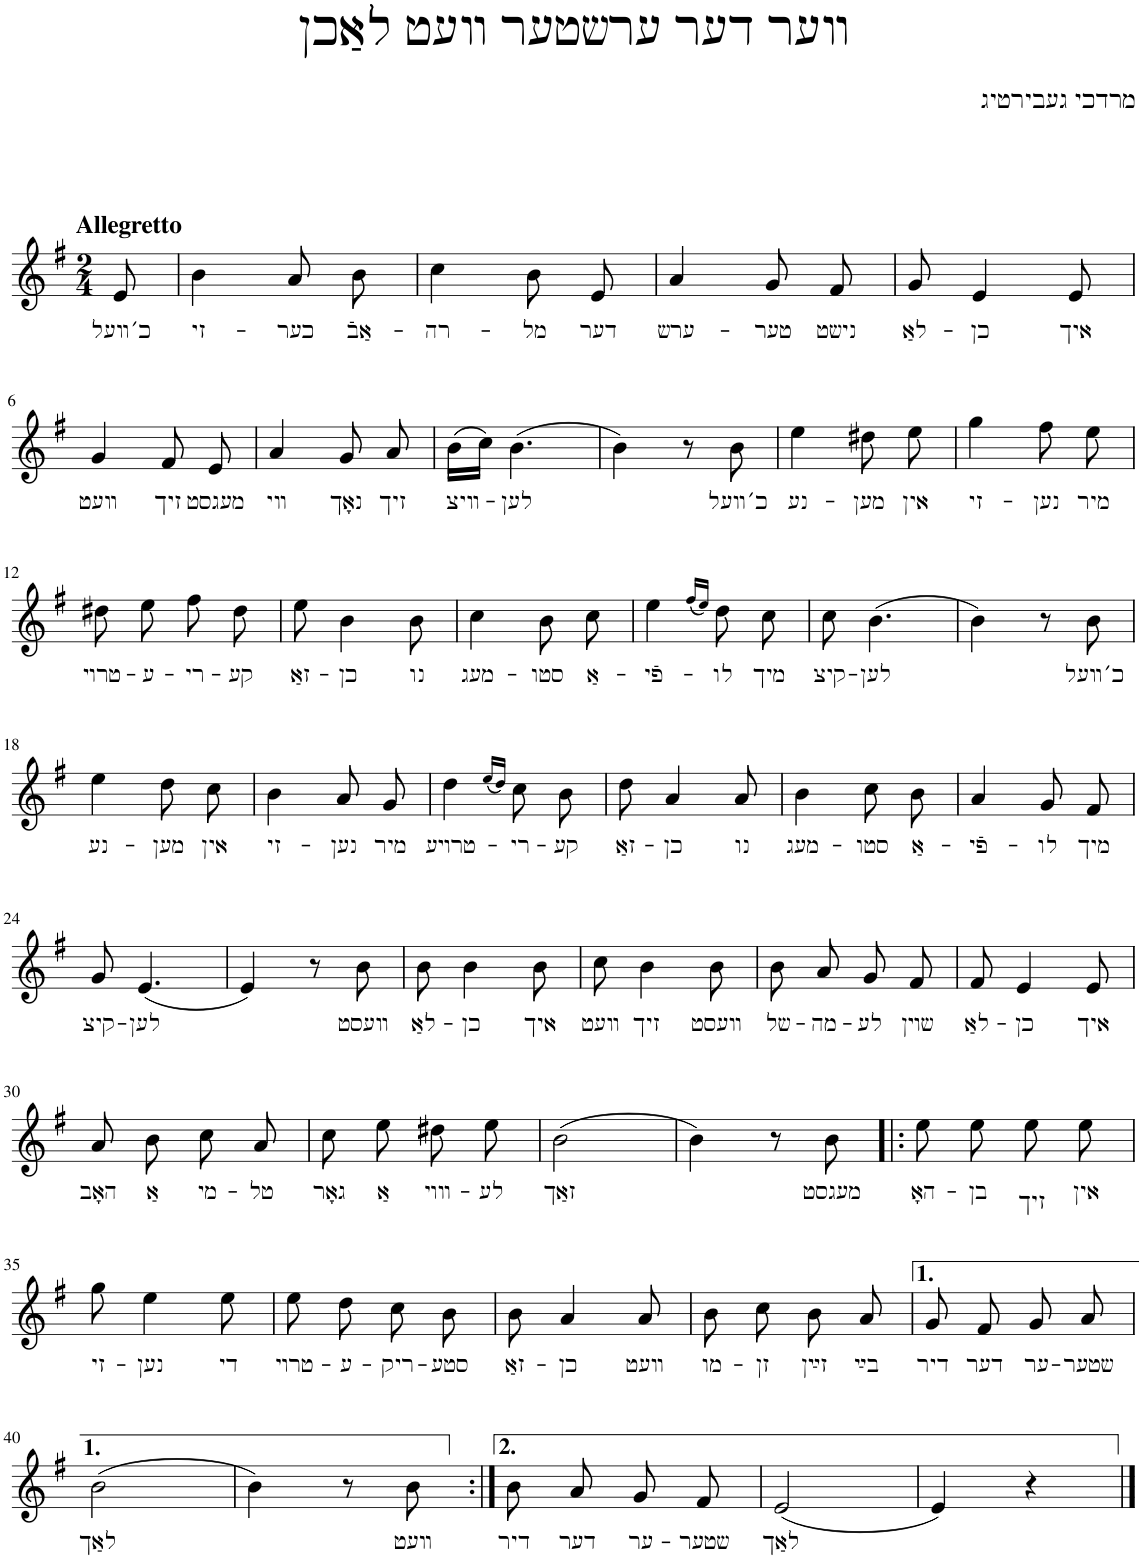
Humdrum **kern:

**kern	**text
*part1	*part1
*staff1	*staff1
*I"Piano	*
*I'Pno.	*
*clefG2	*
*k[f#]	*
*M2/4	*
=1	=1
!LO:TX:a:B:t=Allegretto	!
!	!LO:LY:b
8e/	כ׳װעל
=2	=2
!	!LO:LY:b
4b\	זי-
!	!LO:LY:b
8a/	-כער
!	!LO:LY:b
8b\	אַבֿ-
=3	=3
!	!LO:LY:b
4cc\	-רה-
!	!LO:LY:b
8b\	-מל
!	!LO:LY:b
8e/	דער
=4	=4
!	!LO:LY:b
4a/	ערש-
!	!LO:LY:b
8g/	-טער
!	!LO:LY:b
8f#/	נישט
=5	=5
!	!LO:LY:b
8g/	לאַ-
!	!LO:LY:b
4e/	-כן
!	!LO:LY:b
8e/	איך
!!LO:LB:g=z
=6	=6
!	!LO:LY:b
4g/	װעט
!	!LO:LY:b
8f#/	זיך
!	!LO:LY:b
8e/	מעגסט
=7	=7
!	!LO:LY:b
4a/	װי
!	!LO:LY:b
8g/	נאָך
!	!LO:LY:b
8a/	זיך
=8	=8
!	!LO:LY:b
(16b\LL	װיצ-
16cc\JJ)	.
!	!LO:LY:b
(4.b\	-לען
=9	=9
4b\)	.
8r	.
!	!LO:LY:b
8b\	כ׳װעל
=10	=10
!	!LO:LY:b
4ee\	נע-
!	!LO:LY:b
8dd#X\	-מען
!	!LO:LY:b
8ee\	אין
=11	=11
!	!LO:LY:b
4gg\	זי-
!	!LO:LY:b
8ff#\	-נען
!	!LO:LY:b
8ee\	מיר
!!LO:LB:g=z
=12	=12
!	!LO:LY:b
8dd#X\	טרױ-
!	!LO:LY:b
8ee\	-ע-
!	!LO:LY:b
8ff#\	-רי-
!	!LO:LY:b
8dd#\	-קע
=13	=13
!	!LO:LY:b
8ee\	זאַ-
!	!LO:LY:b
4b\	-כן
!	!LO:LY:b
8b\	נו
=14	=14
!	!LO:LY:b
4cc\	מעג-
!	!LO:LY:b
8b\	-סטו
!	!LO:LY:b
8cc\	אַ-
=15	=15
!	!LO:LY:b
4ee\	-פֿי-
(16qff#/LL	.
16qee/JJ)	.
!	!LO:LY:b
8dd\	-לו
!	!LO:LY:b
8cc\	מיך
=16	=16
!	!LO:LY:b
8cc\	קיצ-
!	!LO:LY:b
(4.b\	-לען
=17	=17
4b\)	.
8r	.
!	!LO:LY:b
8b\	כ׳װעל
!!LO:LB:g=z
=18	=18
!	!LO:LY:b
4ee\	נע-
!	!LO:LY:b
8dd\	-מען
!	!LO:LY:b
8cc\	אין
=19	=19
!	!LO:LY:b
4b\	זי-
!	!LO:LY:b
8a/	-נען
!	!LO:LY:b
8g/	מיר
=20	=20
!	!LO:LY:b
4dd\	טרױע-
(16qee/LL	.
16qdd/JJ)	.
!	!LO:LY:b
8cc\	רי-
!	!LO:LY:b
8b\	קע
=21	=21
!	!LO:LY:b
8dd\	זאַ-
!	!LO:LY:b
4a/	-כן
!	!LO:LY:b
8a/	נו
=22	=22
!	!LO:LY:b
4b\	מעג-
!	!LO:LY:b
8cc\	-סטו
!	!LO:LY:b
8b\	אַ-
=23	=23
!	!LO:LY:b
4a/	-פֿי-
!	!LO:LY:b
8g/	-לו
!	!LO:LY:b
8f#/	מיך
!!LO:LB:g=z
=24	=24
!	!LO:LY:b
8g/	קיצ-
!	!LO:LY:b
(4.e/	-לען
=25	=25
4e/)	.
8r	.
!	!LO:LY:b
8b\	װעסט
=26	=26
!	!LO:LY:b
8b\	לאַ-
!	!LO:LY:b
4b\	-כן
!	!LO:LY:b
8b\	איך
=27	=27
!	!LO:LY:b
8cc\	װעט
!	!LO:LY:b
4b\	זיך
!	!LO:LY:b
8b\	װעסט
=28	=28
!	!LO:LY:b
8b\	של-
!	!LO:LY:b
8a/	-מה-
!	!LO:LY:b
8g/	-לע
!	!LO:LY:b
8f#/	שױן
=29	=29
!	!LO:LY:b
8f#/	לאַ-
!	!LO:LY:b
4e/	-כן
!	!LO:LY:b
8e/	איך
!!LO:LB:g=z
=30	=30
!	!LO:LY:b
8a/	האָב
!	!LO:LY:b
8b\	אַ
!	!LO:LY:b
8cc\	מי-
!	!LO:LY:b
8a/	-טל
=31	=31
!	!LO:LY:b
8cc\	גאָר
!	!LO:LY:b
8ee\	אַ
!	!LO:LY:b
8dd#X\	װױ-
!	!LO:LY:b
8ee\	-לע
=32	=32
!	!LO:LY:b
(2b\	זאַך
=33	=33
4b\)	.
8r	.
!	!LO:LY:b
8b\	מעגסט
=34!|:	=34!|:
!	!LO:LY:b
8ee\	האָ-
!	!LO:LY:b
8ee\	-בן
!	!LO:LY:b
8ee\	זיך
!	!LO:LY:b
8ee\	אין
!!LO:LB:g=z
=35	=35
!	!LO:LY:b
8gg\	זי-
!	!LO:LY:b
4ee\	-נען
!	!LO:LY:b
8ee\	די
=36	=36
!	!LO:LY:b
8ee\	טרױ-
!	!LO:LY:b
8dd\	-ע-
!	!LO:LY:b
8cc\	-ריק-
!	!LO:LY:b
8b\	-סטע
=37	=37
!	!LO:LY:b
8b\	זאַ-
!	!LO:LY:b
4a/	-כן
!	!LO:LY:b
8a/	װעט
=38	=38
!	!LO:LY:b
8b\	מו-
!	!LO:LY:b
8cc\	-זן
!	!LO:LY:b
8b\	זײַן
!	!LO:LY:b
8a/	בײַ
=39	=39
!	!LO:LY:b
8g/	דיר
!	!LO:LY:b
8f#/	דער
!	!LO:LY:b
8g/	ער-
!	!LO:LY:b
8a/	-שטער
!!LO:LB:g=z
=40	=40
!	!LO:LY:b
(2b\	לאַך
=41	=41
4b\)	.
8r	.
!	!LO:LY:b
8b\	װעט
=42:|!	=42:|!
!	!LO:LY:b
8b\	דיר
!	!LO:LY:b
8a/	דער
!	!LO:LY:b
8g/	ער-
!	!LO:LY:b
8f#/	-שטער
=43	=43
!	!LO:LY:b
(2e/	לאַך
=44	=44
4e/)	.
4r	.
==	==
*-	*-
